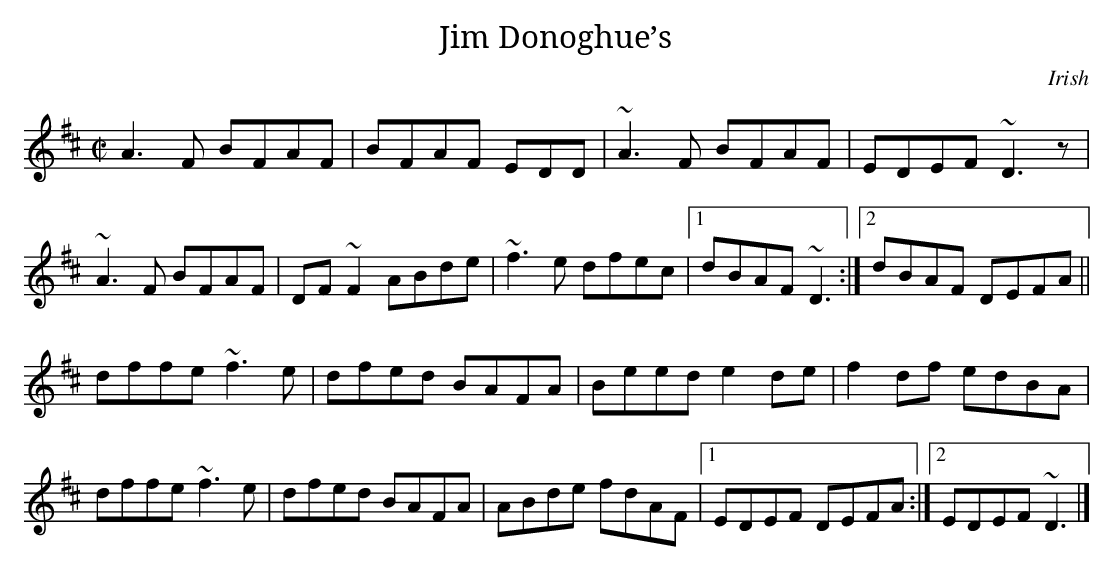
X:1
T:Jim Donoghue’s
M:C|
K:D
A3 F BFAF | BFAF EDD | ~A3 F BFAF | EDEF ~D3 z |
~A3 F BFAF | DF ~F2 ABde | ~f3 e dfec |1 dBAF ~D3 :|2 dBAF DEFA ||
dffe ~f3 e | dfed BAFA | Beed e2 de | f2 df edBA |
dffe ~f3 e | dfed BAFA | ABde fdAF |1 EDEF DEFA :|2 EDEF ~D3 |]
